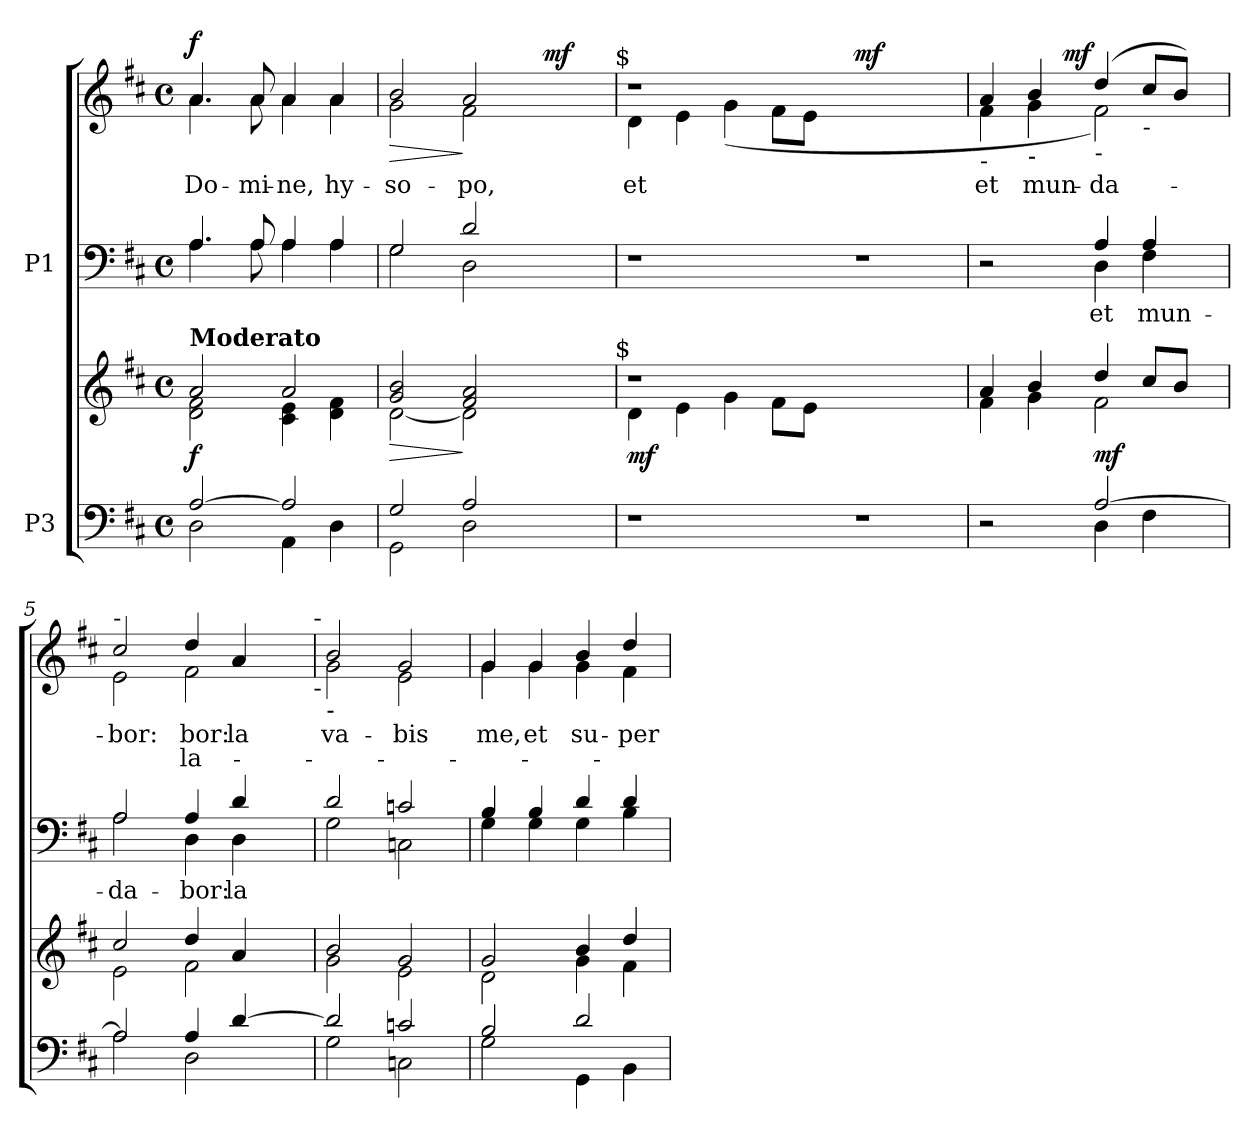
**kern	**kern	**dynam	**kern	**text	**kern	**text	**text	**dynam
*part2	*part2	*part2	*part1	*part1	*part1	*part1	*part1	*part1
*staff4	*staff3	*staff3/4	*staff2	*staff2	*staff1	*staff1	*staff1	*staff1/2
*I"P3	*	*	*I"P1	*	*	*	*	*
!!LO:PB:g=z
*clefF4	*clefG2	*	*clefF4	*	*clefG2	*	*	*
*k[f#c#]	*k[f#c#]	*	*k[f#c#]	*	*k[f#c#]	*	*	*
*D:	*D:	*	*D:	*	*D:	*	*	*
*M4/4	*M4/4	*	*M4/4	*	*M4/4	*	*	*
*met(c)	*met(c)	*	*met(c)	*	*met(c)	*	*	*
*MM100	*MM100	*	*MM100	*	*MM100	*	*	*
=1	=1	=1	=1	=1	=1	=1	=1	=1
*^	*^	*	*^	*	*	*	*	*
!	!	!	!	!	!	!	!	!LO:TX:a:B:t=Moderato	!	!	!
!	!	!LO:TX:a:B:t=Moderato	!	!	!	!	!	!	!	!	!
!	!	!	!	!	!	!	!	!	!LO:LY:b:color=#000000	!	!
*	*	*	*	*	*	*	*	*^	*	*	*
[2Ai/	2Di\	2ai/	2di\ 2f#i	f	4.Ai/	4.Ai\	.	4.ai/	4.ai\	Do-	.	f
!	!	!	!	!	!	!	!	!	!	!LO:LY:b:color=#000000	!	!
.	.	.	.	.	8Ai/	8Ai\	.	8ai/	8ai\	-mi-	.	.
!	!	!	!	!	!	!	!	!	!	!LO:LY:b:color=#000000	!	!
2Ai/]	4AAi\	2ai/	4c#i\ 4ei	.	4Ai/	4Ai\	.	4ai/	4ai\	-ne,	.	.
!	!	!	!	!	!	!	!	!	!	!LO:LY:b:color=#000000	!	!
.	4Di\	.	4di\ 4f#i	.	4Ai/	4Ai\	.	4ai/	4ai\	hy-	.	.
=2	=2	=2	=2	=2	=2	=2	=2	=2	=2	=2	=2	=2
!	!	!	!	!LO:HP:b	!	!	!	!	!	!	!	!
*	*	*	*	*	*	*	*	*v	*v	*	*	*
*	*	*	*	*	*	*	*	*^	*	*	*
!	!	!	!	!	!	!	!	!	!	!LO:LY:b:color=#000000	!	!LO:HP:b
*	*	*	*^	*	*	*	*	*^	*^	*	*	*
2Gi/	2GGi\	2gi/ 2bi	[2di\	2ryy	>	2Gi/	2Gi\	.	2bi/	2gi\	2ryy	2ryy	-so-	.	>
!	!	!	!	!	!	!	!	!	!	!	!	!	!LO:LY:b:color=#000000	!	!
2Ai/	2Di\	2f#i/ 2ai	2di\]	4ryy	]	2di/	2Di\	.	2ai/	2f#i\	4ryy	4ryy	-po,	.	]
.	.	.	.	8ryy	.	.	.	.	.	.	16ryy	8ryy	.	.	.
.	.	.	.	.	.	.	.	.	.	.	64..ryy	.	.	.	.
.	.	.	.	.	.	.	.	.	.	.	8ryy	.	.	.	mf
.	.	.	.	16ryy	.	.	.	.	.	.	.	16ryy	.	.	.
.	.	.	.	32ryy	.	.	.	.	.	.	.	32ryy	.	.	.
.	.	.	.	.	.	.	.	.	.	.	32ryy	.	.	.	.
.	.	.	.	64ryy	.	.	.	.	.	.	.	64ryy	.	.	.
.	.	.	.	128...ryy	.	.	.	.	.	.	.	128...ryy	.	.	.
.	.	.	.	.	.	.	.	.	.	.	256ryy	.	.	.	.
!	!	!	!	!	!	!	!	!	!	!	!	!LO:TX:a:t=$	!	!	!
!	!	!	!	!LO:TX:a:t=$	!	!	!	!	!	!	!	!	!	!	!
.	.	.	.	1024ryy	.	.	.	.	.	.	.	1024ryy	.	.	.
*v	*v	*	*	*	*	*v	*v	*	*v	*v	*v	*v	*	*	*
*	*	*v	*v	*	*	*	*	*	*	*
=3	=3	=3	=3	=3	=3	=3	=3	=3	=3
*^	*	*^	*	*^	*	*^	*	*	*
*	*	*	*	*	*	*	*	*	*	*^	*	*	*
*	*	*	*	*	*	*	*	*	*	*	*^	*	*	*
!	!	!	!	!	!	!	!	!	!	!	!	!	!LO:LY:b:color=#000000	!	!
*v	*v	*	*	*	*	*v	*v	*	*	*	*v	*v	*	*	*
*	*	*v	*v	*	*	*	*	*	*	*	*	*
1r	1r	4di\	mf	1r	.	1r	4di\	2ryy	et	.	.
.	.	4ei\	.	.	.	.	4ei\	.	.	.	.
.	.	4gi\	.	.	.	.	(4gi\	4ryy	.	.	.
.	.	8f#i\L	.	.	.	.	8f#i\L	8ryy	.	.	.
.	.	8ei\J	.	.	.	.	8ei\J	16ryy	.	.	.
.	.	.	.	.	.	.	.	32ryy	.	.	.
.	.	.	.	.	.	.	.	64ryy	.	.	.
.	.	.	.	.	.	.	.	128...ryy	.	.	.
.	.	.	.	.	.	.	.	1ryy	.	.	mf
1r	1ryy	1ryy	.	1r	.	1ryy	1ryy	.	.	.	.
.	.	.	.	.	.	.	.	1024ryy	.	.	.
*	*	*	*	*	*	*v	*v	*v	*	*	*
=4	=4	=4	=4	=4	=4	=4	=4	=4	=4
*^	*	*	*	*^	*	*	*	*	*
*	*	*	*	*	*	*	*	*^	*	*	*
*	*	*	*	*	*	*	*	*	*^	*	*	*
!	!	!	!	!	!	!	!	!LO:TX:b:t=-	!	!	!	!	!
!	!	!	!	!	!	!	!	!	!	!	!LO:LY:a:color=#000000	!	!
*	*	*	*	*	*	*^	*	*	*v	*v	*	*	*
2r	2ryy	4ai/	4f#i\	.	2r	2ryy	4ryy	.	4ai/	4f#i\	et	.	.
!	!	!	!	!	!	!	!	!	!LO:TX:b:t=-	!	!	!	!
!	!	!	!	!	!	!	!	!	!	!	!LO:LY:a:color=#000000	!	!
.	.	4bi/	4gi\	.	.	.	8ryy	.	4bi/	4gi\	mun-	.	.
.	.	.	.	.	.	.	256.ryy	.	.	.	.	.	.
.	.	.	.	.	.	.	2ryy	.	.	.	.	.	mf
!	!	!	!	!	!	!	!	!LO:LY:b:color=#000000	!	!	!	!	!
!	!	!	!	!	!	!	!	!	!LO:TX:b:t=-	!	!	!	!
!	!	!	!	!	!	!	!	!	!	!	!LO:LY:a:color=#000000	!	!
[2Ai/	4Di\	4ddi/	2f#i\	mf	4Ai/	4Di\	.	et	(4ddi/	2f#i\)	-da-	.	.
!	!	!	!	!	!	!	!	!	!LO:TX:b:t=-	!	!	!	!
!	!	!	!	!	!	!	!	!LO:LY:b:color=#000000	!	!	!	!	!
.	4F#i\	8cc#i/L	.	.	4Ai/	4F#i\	.	mun-	8cc#i/L	.	.	.	.
.	.	8bi/J	.	.	.	.	.	.	8bi/J)	.	.	.	.
.	.	.	.	.	.	.	16ryy	.	.	.	.	.	.
.	.	.	.	.	.	.	32ryy	.	.	.	.	.	.
.	.	.	.	.	.	.	64ryy	.	.	.	.	.	.
.	.	.	.	.	.	.	128ryy	.	.	.	.	.	.
.	.	.	.	.	.	.	512ryy	.	.	.	.	.	.
*	*	*	*	*	*v	*v	*v	*	*	*	*	*	*
*	*	*	*	*	*	*	*v	*v	*	*	*
=5	=5	=5	=5	=5	=5	=5	=5	=5	=5	=5
*	*	*	*	*	*^	*	*^	*	*	*
*	*	*	*	*	*	*^	*	*	*	*	*	*
!	!	!	!	!	!	!	!	!LO:LY:b:color=#000000	!	!	!	!	!
*	*	*	*	*	*	*v	*v	*	*	*	*	*	*
*	*	*	*	*	*	*	*	*v	*v	*	*	*
*	*	*	*	*	*	*^	*	*^	*	*	*
!	!	!	!	!	!	!	!	!	!LO:TX:a:t=-	!	!	!	!
!	!	!	!	!	!	!	!	!	!	!	!LO:LY:b:color=#000000	!	!
*	*	*	*	*	*	*v	*v	*	*	*^	*	*	*
2Ai/]	2Ai\	2cc#i/	2ei\	.	2Ai/	2Ai\	-da-	2cc#i/	2ei\	2ryy	-bor:	.	.
!	!	!	!	!	!	!	!LO:LY:b:color=#000000	!	!	!	!	!	!
!	!	!	!	!	!	!	!	!	!	!	!LO:LY:a:color=#000000	!LO:LY:b:color=#000000	!
4Ai/	2Di\	4ddi/	2f#i\	.	4Ai/	4Di\	-bor:	4ddi/	2f#i\	4ryy	-bor:	la-	.
!	!	!	!	!	!	!	!LO:LY:b:color=#000000	!	!	!	!	!	!
!	!	!	!	!	!	!	!	!	!	!	!LO:LY:a:color=#000000	!	!
[4di/	.	4ai/	.	.	4di/	4Di\	la	4ai/	.	8ryy	la	.	.
.	.	.	.	.	.	.	.	.	.	16ryy	.	.	.
.	.	.	.	.	.	.	.	.	.	32ryy	.	.	.
.	.	.	.	.	.	.	.	.	.	64ryy	.	.	.
.	.	.	.	.	.	.	.	.	.	128...ryy	.	.	.
!	!	!	!	!	!	!	!	!	!	!LO:TX:a:t=-	!	!	!
!	!	!	!	!	!	!	!	!	!	!LO:TX:b:t=-	!	!	!
.	.	.	.	.	.	.	.	.	.	1024ryy	.	.	.
*	*	*	*	*	*	*	*	*v	*v	*v	*	*	*
!!LO:LB:g=z
=6	=6	=6	=6	=6	=6	=6	=6	=6	=6	=6	=6
*	*	*	*	*	*	*	*	*^	*	*	*
*	*	*	*	*	*	*	*	*	*^	*	*	*
!	!	!	!	!	!	!	!	!LO:TX:b:t=-	!	!	!	!	!
!	!	!	!	!	!	!	!	!	!	!	!LO:LY:b:color=#000000	!	!
*	*	*	*	*	*	*	*	*	*v	*v	*	*	*
2di/]	2Gi\	2bi/	2gi\	.	2di/	2Gi\	.	2bi/	2gi\	-va-	.	.
!	!	!	!	!	!	!	!	!	!	!LO:LY:b:color=#000000	!	!
2cni/	2Cni\	2gi/	2ei\	.	2cni/	2Cni\	.	2gi/	2ei\	-bis	.	.
=7	=7	=7	=7	=7	=7	=7	=7	=7	=7	=7	=7	=7
!	!	!	!	!	!	!	!	!	!	!LO:LY:b:color=#000000	!	!
2Bi/	2Gi\	2gi/	2di\	.	4Bi/	4Gi\	.	4gi/	4gi\	me,	.	.
!	!	!	!	!	!	!	!	!	!	!LO:LY:b:color=#000000	!	!
.	.	.	.	.	4Bi/	4Gi\	.	4gi/	4gi\	et	.	.
!	!	!	!	!	!	!	!	!	!	!LO:LY:b:color=#000000	!	!
2di/	4GGi\	4bi/	4gi\	.	4di/	4Gi\	.	4bi/	4gi\	su-	.	.
!	!	!	!	!	!	!	!	!	!	!LO:LY:b:color=#000000	!	!
.	4BBi\	4ddi/	4f#i\	.	4di/	4Bi\	.	4ddi/	4f#i\	-per	.	.
*v	*v	*	*	*	*v	*v	*	*v	*v	*	*	*
*	*v	*v	*	*	*	*	*	*	*
=	=	=	=	=	=	=	=	=
*-	*-	*-	*-	*-	*-	*-	*-	*-
